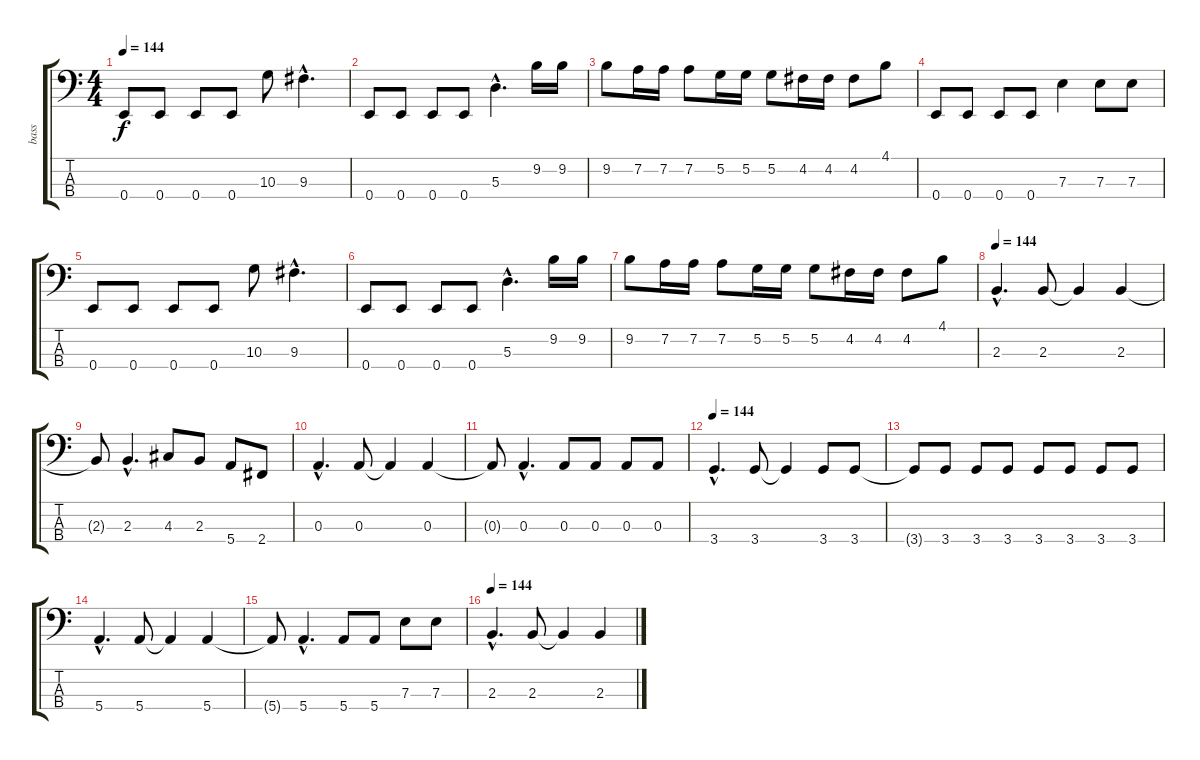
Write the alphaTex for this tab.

\track ("bass" "bass") {instrument electricbassfinger}
\staff {score tabs}
\tuning (G2 D2 A1 E1) {hide}
\ts (4 4)
\tempo 144
\clef f4
\ks c
0.4.8{dy f} 0.4.8 0.4.8 0.4.8 10.3.8 9.3{hac}.4{d} |
0.4.8 0.4.8 0.4.8 0.4.8 5.3{hac}.4{d} 9.2.16 9.2.16 |
9.2.8 7.2.16 7.2.16 7.2.8 5.2.16 5.2.16 5.2.8 4.2.16 4.2.16 4.2.8 4.1.8 |
0.4.8 0.4.8 0.4.8 0.4.8 7.3.4 7.3.8 7.3.8 |
0.4.8 0.4.8 0.4.8 0.4.8 10.3.8 9.3{hac}.4{d} |
0.4.8 0.4.8 0.4.8 0.4.8 5.3{hac}.4{d} 9.2.16 9.2.16 |
9.2.8 7.2.16 7.2.16 7.2.8 5.2.16 5.2.16 5.2.8 4.2.16 4.2.16 4.2.8 4.1.8 |
\tempo 144
2.3{hac}.4{d} 2.3.8 2.3{t}.4 2.3.4 |
2.3{t}.8 2.3{hac}.4{d} 4.3.8 2.3.8 5.4.8 2.4.8 |
0.3{hac}.4{d} 0.3.8 0.3{t}.4 0.3.4 |
0.3{t}.8 0.3{hac}.4{d} 0.3.8 0.3.8 0.3.8 0.3.8 |
\tempo 144
3.4{hac}.4{d} 3.4.8 3.4{t}.4 3.4.8 3.4.8 |
3.4{t}.8 3.4.8 3.4.8 3.4.8 3.4.8 3.4.8 3.4.8 3.4.8 |
5.4{hac}.4{d} 5.4.8 5.4{t}.4 5.4.4 |
5.4{t}.8 5.4{hac}.4{d} 5.4.8 5.4.8 7.3.8 7.3.8 |
\tempo 144
2.3{hac}.4{d} 2.3.8 2.3{t}.4 2.3.4
